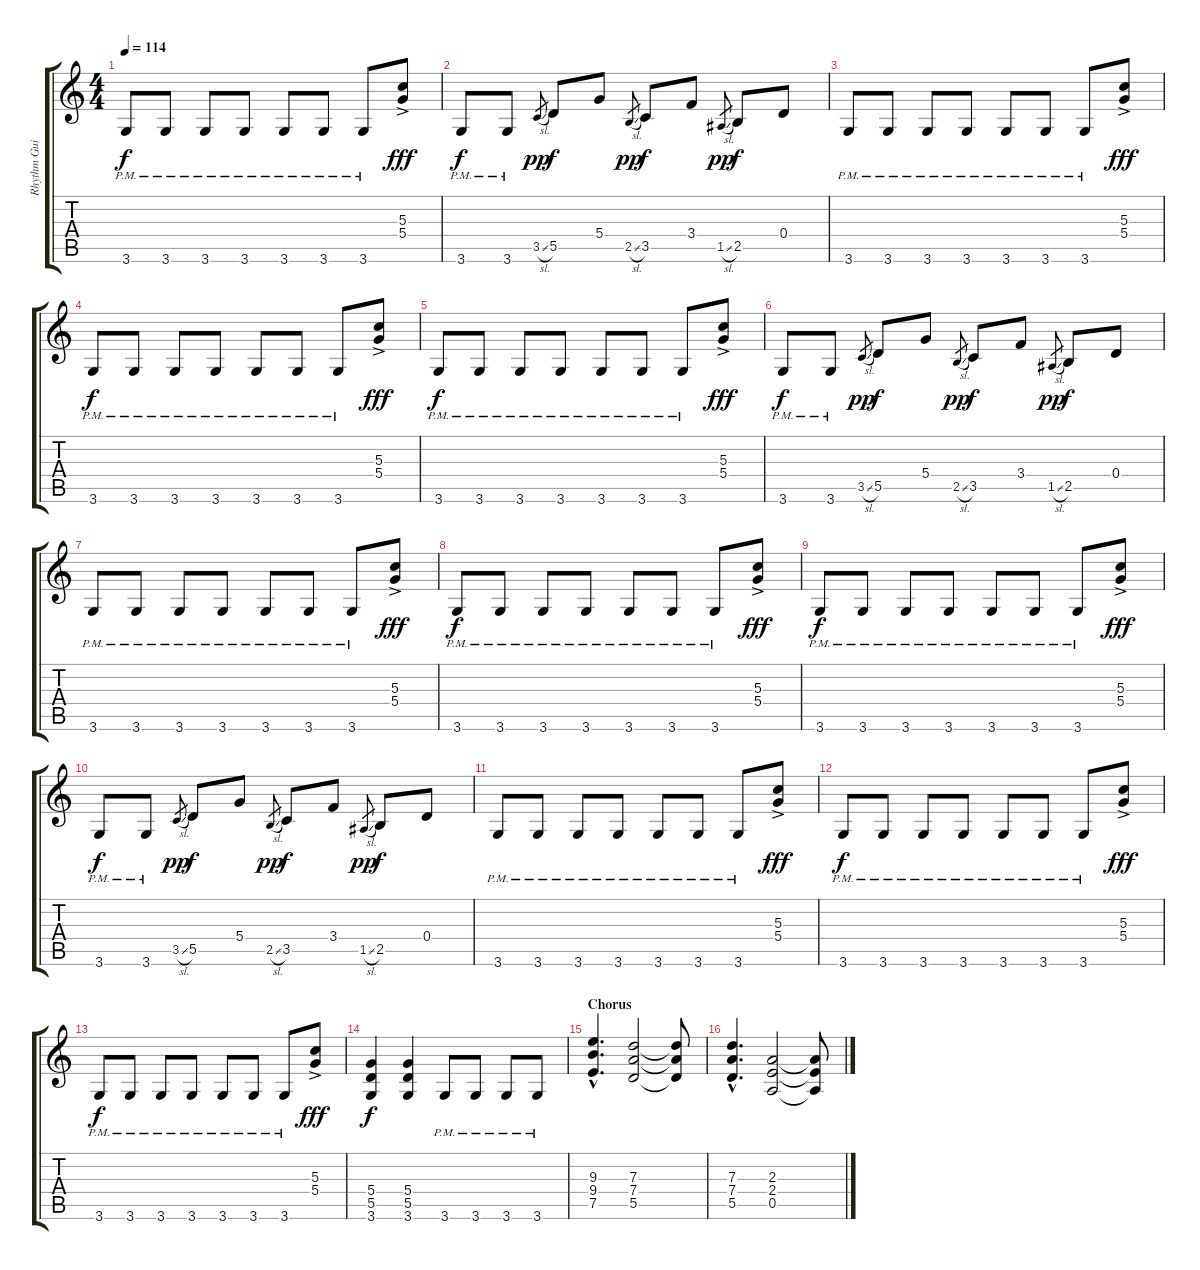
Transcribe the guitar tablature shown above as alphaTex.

\track ("Rhythm Guitar" "Rhythm Gui") {instrument distortionguitar}
\staff {score tabs}
\tuning (E4 B3 G3 D3 A2 E2) {hide}
\ts (4 4)
\tempo 114
\clef g2
\ks c
3.6{pm}.8{dy f} 3.6{pm}.8 3.6{pm}.8 3.6{pm}.8 3.6{pm}.8 3.6{pm}.8 3.6{pm}.8 (5.3{ac} 5.4{ac}).8{dy fff} |
3.6{pm}.8{dy f} 3.6{pm}.8 3.5{sl}.8{gr dy pp} 5.5.8{dy f} 5.4.8 2.5{sl}.8{gr dy pp} 3.5.8{dy f} 3.4.8 1.5{sl}.8{gr dy pp} 2.5.8{dy f} 0.4.8 |
3.6{pm}.8 3.6{pm}.8 3.6{pm}.8 3.6{pm}.8 3.6{pm}.8 3.6{pm}.8 3.6{pm}.8 (5.3{ac} 5.4{ac}).8{dy fff} |
3.6{pm}.8{dy f} 3.6{pm}.8 3.6{pm}.8 3.6{pm}.8 3.6{pm}.8 3.6{pm}.8 3.6{pm}.8 (5.3{ac} 5.4{ac}).8{dy fff} |
3.6{pm}.8{dy f} 3.6{pm}.8 3.6{pm}.8 3.6{pm}.8 3.6{pm}.8 3.6{pm}.8 3.6{pm}.8 (5.3{ac} 5.4{ac}).8{dy fff} |
3.6{pm}.8{dy f} 3.6{pm}.8 3.5{sl}.8{gr dy pp} 5.5.8{dy f} 5.4.8 2.5{sl}.8{gr dy pp} 3.5.8{dy f} 3.4.8 1.5{sl}.8{gr dy pp} 2.5.8{dy f} 0.4.8 |
3.6{pm}.8 3.6{pm}.8 3.6{pm}.8 3.6{pm}.8 3.6{pm}.8 3.6{pm}.8 3.6{pm}.8 (5.3{ac} 5.4{ac}).8{dy fff} |
3.6{pm}.8{dy f} 3.6{pm}.8 3.6{pm}.8 3.6{pm}.8 3.6{pm}.8 3.6{pm}.8 3.6{pm}.8 (5.3{ac} 5.4{ac}).8{dy fff} |
3.6{pm}.8{dy f} 3.6{pm}.8 3.6{pm}.8 3.6{pm}.8 3.6{pm}.8 3.6{pm}.8 3.6{pm}.8 (5.3{ac} 5.4{ac}).8{dy fff} |
3.6{pm}.8{dy f} 3.6{pm}.8 3.5{sl}.8{gr dy pp} 5.5.8{dy f} 5.4.8 2.5{sl}.8{gr dy pp} 3.5.8{dy f} 3.4.8 1.5{sl}.8{gr dy pp} 2.5.8{dy f} 0.4.8 |
3.6{pm}.8 3.6{pm}.8 3.6{pm}.8 3.6{pm}.8 3.6{pm}.8 3.6{pm}.8 3.6{pm}.8 (5.3{ac} 5.4{ac}).8{dy fff} |
3.6{pm}.8{dy f} 3.6{pm}.8 3.6{pm}.8 3.6{pm}.8 3.6{pm}.8 3.6{pm}.8 3.6{pm}.8 (5.3{ac} 5.4{ac}).8{dy fff} |
3.6{pm}.8{dy f} 3.6{pm}.8 3.6{pm}.8 3.6{pm}.8 3.6{pm}.8 3.6{pm}.8 3.6{pm}.8 (5.3{ac} 5.4{ac}).8{dy fff} |
(5.4 5.5 3.6).4{dy f} (5.4 5.5 3.6).4 3.6{pm}.8 3.6{pm}.8 3.6{pm}.8 3.6{pm}.8 |
\section ("" "Chorus")
(9.3{hac} 9.4{hac} 7.5{hac}).4{d balance 0} (7.3 7.4 5.5).2 (7.3{t} 7.4{t} 5.5{t}).8 |
(7.3{hac} 7.4{hac} 5.5{hac}).4{d} (2.3 2.4 0.5).2 (2.3{t} 2.4{t} 0.5{t}).8
